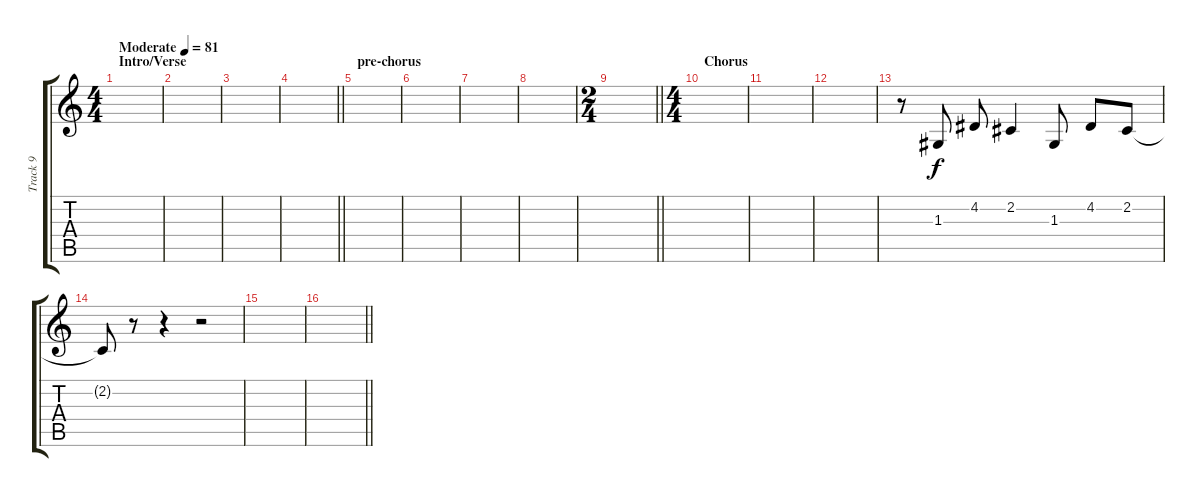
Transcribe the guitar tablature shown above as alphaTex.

\track ("Track 9" "Track 9") {instrument tenorsax}
\staff {score tabs}
\tuning (E4 B3 G3 D3 A2 E2) {hide}
\ts (4 4)
\section ("" "Intro/Verse")
\tempo (81 "Moderate")
\clef g2
\ks c
|
|
|
\barLineRight lightlight
|
\section ("" "pre-chorus")
|
|
|
|
\ts (2 4)
\barLineRight lightlight
|
\ts (4 4)
\section ("" "Chorus")
|
|
|
r.8 1.3.8 4.2.8 2.2.4 1.3.8 4.2.8 2.2.8 |
2.2{t}.8 r.8 r.4 r.2 |
|
\barLineRight lightlight
